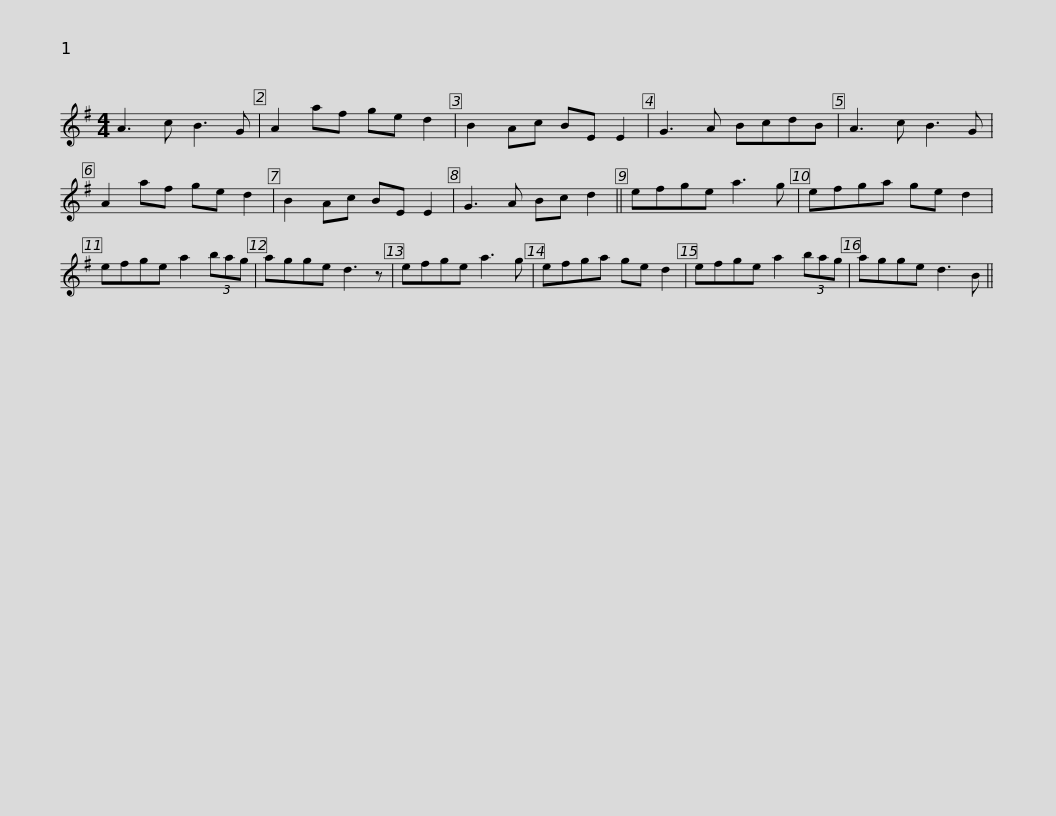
X:1
L:1/8
M:4/4
I:linebreak $
K:G
V:1 treble
V:1
 A3 c B3 G | A2 af ge d2 | B2 Ac BE E2 | G3 A BcdB | A3 c B3 G | %5
 A2 af ge d2 | B2 Ac BE E2 |$ G3 A Bc d2 || efge a3 g | efga ge d2 | %10
 efge a2 (3bag | agge d3 z | efge a3 g |$ efga ge d2 | efge a2 (3bag | %15
 agge d3 B || %16
